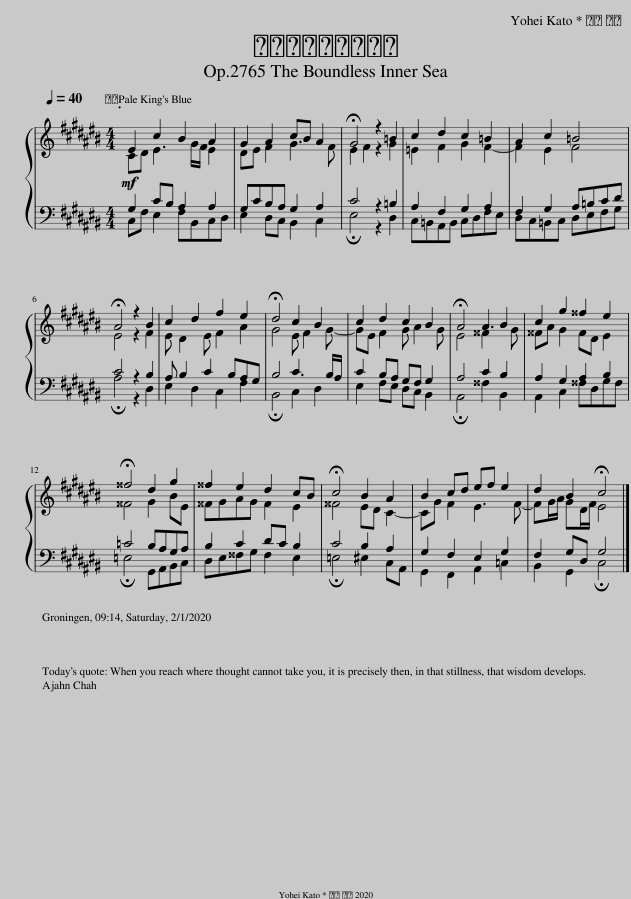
X:1
%%score { ( 1 2 ) | ( 3 4 ) }
L:1/8
Q:1/4=40
M:4/4
I:linebreak $
K:C#
V:1 treble
V:2 treble
V:3 bass
V:4 bass
V:1
!mf! CD E3 G/F/ E2 | DE F2 G3 F | E2 F2 z2 G2 | =E2 F2 G2 F2- | F2 E2 F4 |$ %5
 E4 z2 F2 | E D2 E F2 A2 | G4 E F2 G- | GE F2 G A2 G | E4 ^^F3 G | %10
 ^^FA G2 FD E2 |$ ^^F4 G2 BE | ^^FGAG F2 E2 | ^^F4 ED C2- | CG F2 E3 F- | %15
 FG/A/ GD/F/ E4 |] %16
V:2
 E2 c2 B2 A2 | G2 A2 cB A2 | !fermata!G4 z2 =B2 | c2 d2 c2 =B2 | A2 c2 =B4 |$ %5
 !fermata!A4 z2 B2 | c2 d2 f2 e2 | !fermata!d4 c2 B2 | c2 d2 c2 B2 | !fermata!A4 A2 B2 | %10
 c2 g2 ^^f2 e2 |$ !fermata!^^f4 d2 g2 | ^^f2 e2 d2 cB | !fermata!c4 B2 A2 | B2 cd ef e2 | %15
 d2 B2 !fermata!c4 |] %16
V:3
 C,F, E,2 F,B,,C,D, | E,2 D,C, B,,2 C,2 | E,4 z2 D,2 | C,=B,,A,,B,, C,D,F,E, | D,C,=B,,C, D,E,F,G, |$ %5
 A,4 z2 D,2 | E,2 D,2 C,2 F,2 | B,,4 C,2 D,2 | E,2 F,E, D,C, B,,2 | A,,4 ^^F,2 B,,2 | %10
 A,,2 C,2 ^^F,D,G,F, |$ =E,4 G,,A,,B,,C, | D,E,^^F,G, F,2 E,2 | =E,4 ^E,2 C,A,, | G,,2 F,,2 A,,2 =C,2 | %15
 B,,2 G,,2 C,4 |] %16
V:4
 G,2 CB, A,2 A,2 | G,CB,A, G,2 A,2 | !fermata!C4 z2 =B,2 | A,2 F,2 G,2 A,2 | F,2 G,2 A,=B,CD |$ %5
 !fermata!C4 z2 B,2 | A, B,2 C2 B,A,G, | !fermata!B,4 C3 B,/A,/ | C2 B,A, G,F, G,2 | !fermata!A,4 C2 B,2 | %10
 A,2 G,2 A,2 B,2 |$ !fermata!=C4 B,A,G,A, | B,2 C2 DC B,2 | !fermata!C4 B,2 A,2 | G,2 F,2 E,2 G,2 | %15
 F,2 G,D, !fermata!G,4 |] %16
